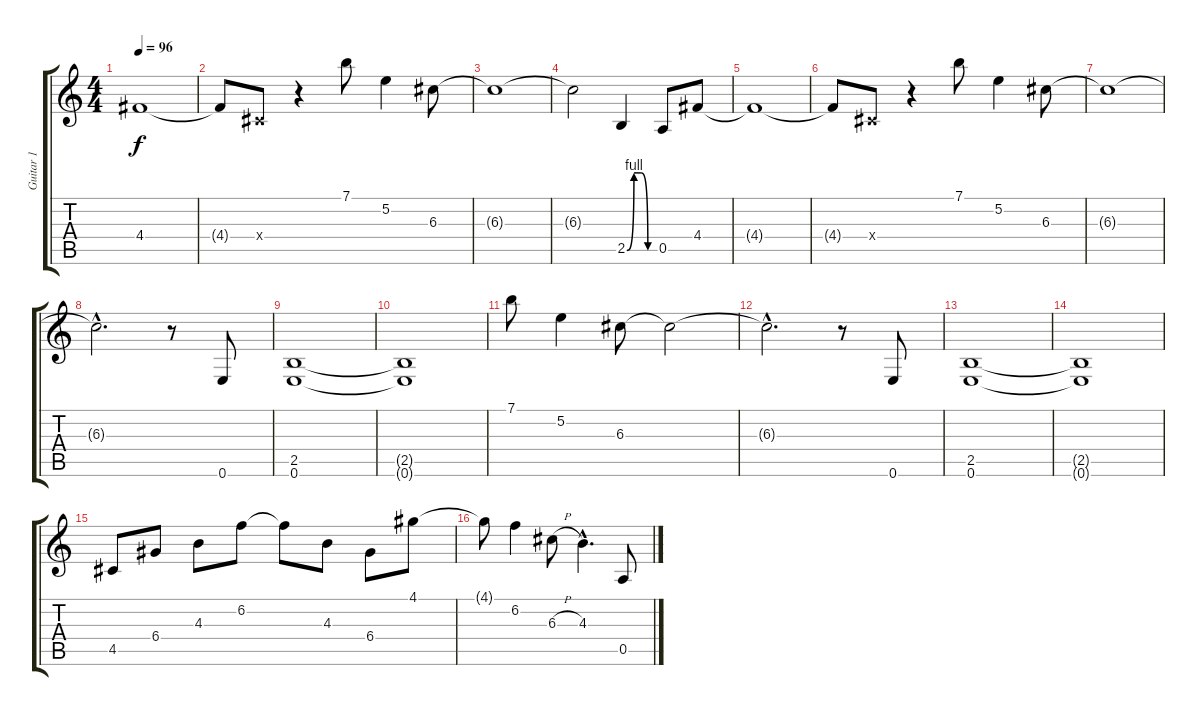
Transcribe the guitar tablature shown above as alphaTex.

\track ("Guitar 1" "Guitar 1") {instrument distortionguitar}
\staff {score tabs}
\tuning (E4 B3 G3 D3 A2 E2) {hide}
\ts (4 4)
\tempo 96
\clef g2
\ks c
4.4{t}.1{dy f} |
4.4{t}.8 -1.4{x}.8 r.4 7.1.8 5.2.4 6.3.8 |
6.3{t}.1 |
6.3{t}.2 2.5{be (custom 0 0 15 4 30 4 45 0 60 0)}.4 0.5.8 4.4.8 |
4.4{t}.1 |
4.4{t}.8 -1.4{x}.8 r.4 7.1.8 5.2.4 6.3.8 |
6.3{t}.1 |
6.3{hac t}.2{d} r.8 0.6.8 |
(2.5 0.6).1 |
(2.5{t} 0.6{t}).1 |
7.1.8 5.2.4 6.3.8 6.3{t}.2 |
6.3{hac t}.2{d} r.8 0.6.8 |
(2.5 0.6).1 |
(2.5{t} 0.6{t}).1 |
4.5.8 6.4.8 4.3.8 6.2.8 6.2{t}.8 4.3.8 6.4.8 4.1.8 |
4.1{t}.8 6.2.4 6.3{h}.8 4.3{hac}.4{d} 0.5.8
